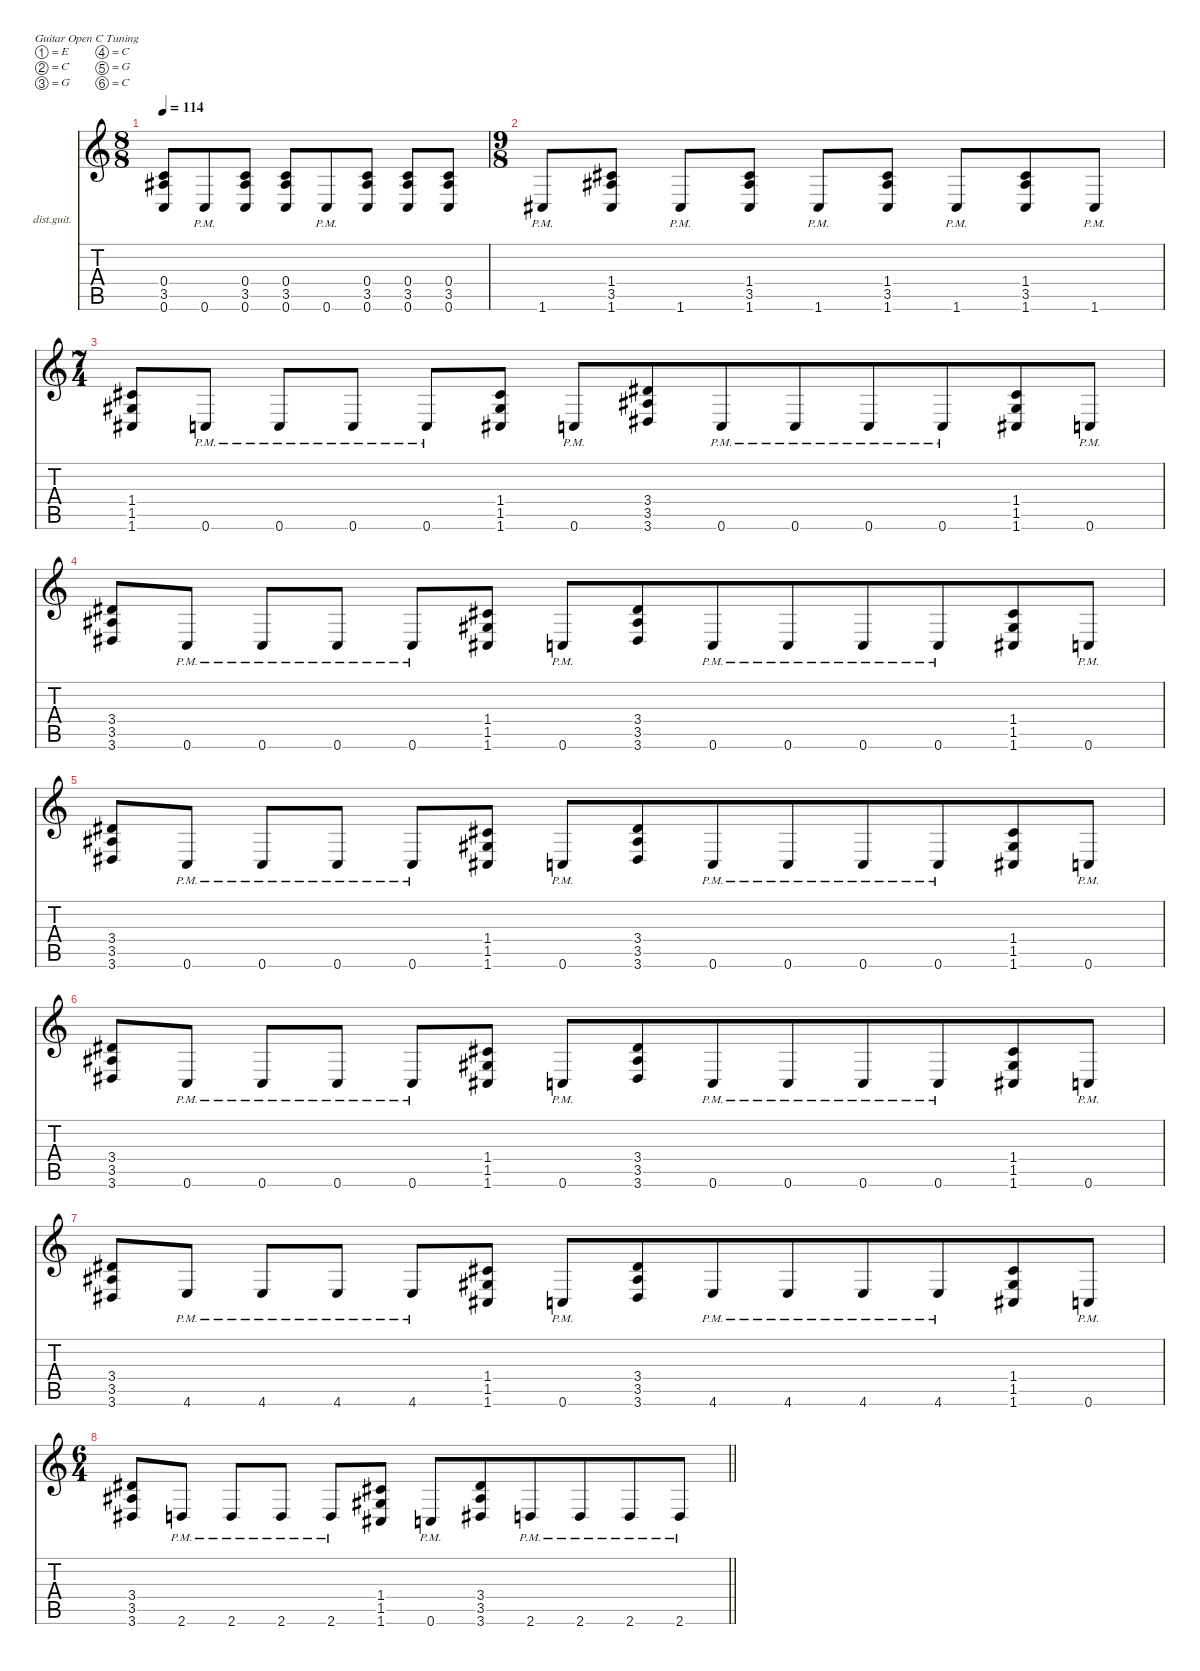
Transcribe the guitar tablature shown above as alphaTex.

\defaultSystemsLayout 4
\hideDynamics
\bracketExtendMode nobrackets
\firstSystemTrackNameOrientation horizontal
\otherSystemsTrackNameOrientation horizontal
\track ("GTR Disto" "dist.guit.") {instrument distortionguitar}
\staff {score tabs}
\tuning (E4 C4 G3 C3 G2 C2)
\ts (8 8)
\tempo 114
\clef g2
\ks c
(0.4 3.5{acc #} 0.6).8{dy f beam Up} 0.6{pm}.8{beam Up} (0.4 3.5{acc #} 0.6).8{beam Up} (0.4 3.5{acc #} 0.6).8{beam Up} 0.6{pm}.8{beam Up} (0.4 3.5{acc #} 0.6).8{beam Up} (0.4 3.5{acc #} 0.6).8{beam Up} (0.4 3.5{acc #} 0.6).8{beam Up} |
\ts (9 8)
\beaming (8 2 2 2 3)
1.6{pm acc #}.8{beam Up} (1.4{acc #} 3.5{acc #} 1.6{acc #}).8{beam Up} 1.6{pm acc #}.8{beam Up} (1.4{acc #} 3.5{acc #} 1.6{acc #}).8{beam Up} 1.6{pm acc #}.8{beam Up} (1.4{acc #} 3.5{acc #} 1.6{acc #}).8{beam Up} 1.6{pm acc #}.8{beam Up} (1.4{acc #} 3.5{acc #} 1.6{acc #}).8{beam Up} 1.6{pm acc #}.8{beam Up} |
\ts (7 4)
\beaming (8 2 2 2 8)
(1.4{acc #} 1.5{acc #} 1.6{acc #}).8{beam Up} 0.6{pm}.8{beam Up} 0.6{pm}.8{beam Up} 0.6{pm}.8{beam Up} 0.6{pm}.8{beam Up} (1.4{acc #} 1.5{acc #} 1.6{acc #}).8{beam Up} 0.6{pm}.8{beam Up} (3.4{acc #} 3.5{acc #} 3.6{acc #}).8{beam Up} 0.6{pm}.8{beam Up} 0.6{pm}.8{beam Up} 0.6{pm}.8{beam Up} 0.6{pm}.8{beam Up} (1.4{acc #} 1.5{acc #} 1.6{acc #}).8{beam Up} 0.6{pm}.8{beam Up} |
(3.4{acc #} 3.5{acc #} 3.6{acc #}).8{beam Up} 0.6{pm}.8{beam Up} 0.6{pm}.8{beam Up} 0.6{pm}.8{beam Up} 0.6{pm}.8{beam Up} (1.4{acc #} 1.5{acc #} 1.6{acc #}).8{beam Up} 0.6{pm}.8{beam Up} (3.4{acc #} 3.5{acc #} 3.6{acc #}).8{beam Up} 0.6{pm}.8{beam Up} 0.6{pm}.8{beam Up} 0.6{pm}.8{beam Up} 0.6{pm}.8{beam Up} (1.4{acc #} 1.5{acc #} 1.6{acc #}).8{beam Up} 0.6{pm}.8{beam Up} |
(3.4{acc #} 3.5{acc #} 3.6{acc #}).8{beam Up} 0.6{pm}.8{beam Up} 0.6{pm}.8{beam Up} 0.6{pm}.8{beam Up} 0.6{pm}.8{beam Up} (1.4{acc #} 1.5{acc #} 1.6{acc #}).8{beam Up} 0.6{pm}.8{beam Up} (3.4{acc #} 3.5{acc #} 3.6{acc #}).8{beam Up} 0.6{pm}.8{beam Up} 0.6{pm}.8{beam Up} 0.6{pm}.8{beam Up} 0.6{pm}.8{beam Up} (1.4{acc #} 1.5{acc #} 1.6{acc #}).8{beam Up} 0.6{pm}.8{beam Up} |
(3.4{acc #} 3.5{acc #} 3.6{acc #}).8{beam Up} 0.6{pm}.8{beam Up} 0.6{pm}.8{beam Up} 0.6{pm}.8{beam Up} 0.6{pm}.8{beam Up} (1.4{acc #} 1.5{acc #} 1.6{acc #}).8{beam Up} 0.6{pm}.8{beam Up} (3.4{acc #} 3.5{acc #} 3.6{acc #}).8{beam Up} 0.6{pm}.8{beam Up} 0.6{pm}.8{beam Up} 0.6{pm}.8{beam Up} 0.6{pm}.8{beam Up} (1.4{acc #} 1.5{acc #} 1.6{acc #}).8{beam Up} 0.6{pm}.8{beam Up} |
(3.4{acc #} 3.5{acc #} 3.6{acc #}).8{beam Up} 4.6{pm}.8{beam Up} 4.6{pm}.8{beam Up} 4.6{pm}.8{beam Up} 4.6{pm}.8{beam Up} (1.4{acc #} 1.5{acc #} 1.6{acc #}).8{beam Up} 0.6{pm}.8{beam Up} (3.4{acc #} 3.5{acc #} 3.6{acc #}).8{beam Up} 4.6{pm}.8{beam Up} 4.6{pm}.8{beam Up} 4.6{pm}.8{beam Up} 4.6{pm}.8{beam Up} (1.4{acc #} 1.5{acc #} 1.6{acc #}).8{beam Up} 0.6{pm}.8{beam Up} |
\ts (6 4)
\beaming (8 2 2 2 6)
\barLineRight lightlight
(3.4{acc #} 3.5{acc #} 3.6{acc #}).8{beam Up} 2.6{pm}.8{beam Up} 2.6{pm}.8{beam Up} 2.6{pm}.8{beam Up} 2.6{pm}.8{beam Up} (1.4{acc #} 1.5{acc #} 1.6{acc #}).8{beam Up} 0.6{pm}.8{beam Up} (3.4{acc #} 3.5{acc #} 3.6{acc #}).8{beam Up} 2.6{pm}.8{beam Up} 2.6{pm}.8{beam Up} 2.6{pm}.8{beam Up} 2.6{pm}.8{beam Up}
